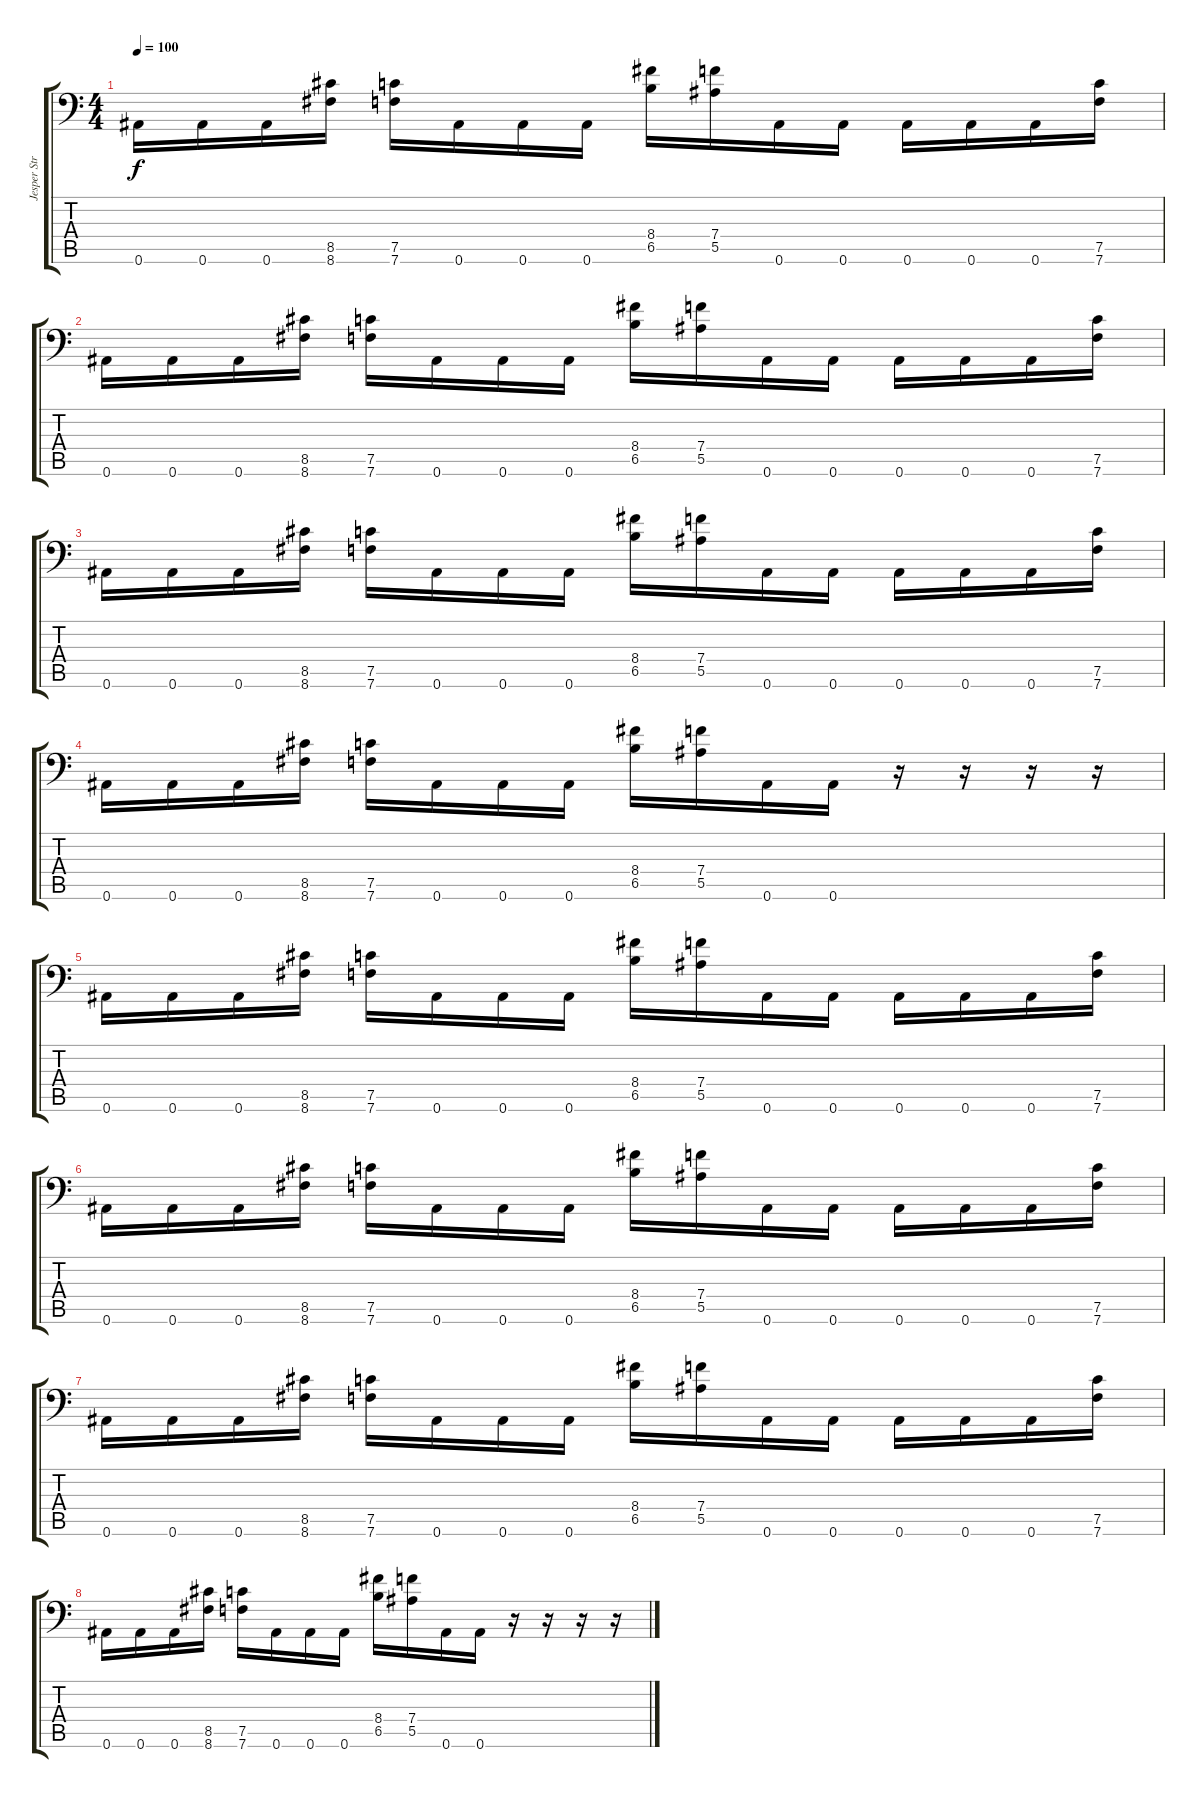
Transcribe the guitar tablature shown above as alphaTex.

\track ("Jesper Stromblad" "Jesper Str") {instrument distortionguitar}
\staff {score tabs}
\tuning (C4 G3 Eb3 Bb2 F2 Bb1) {hide}
\ts (4 4)
\tempo 100
\clef f4
\ks c
0.6.16{dy f instrument distortionguitar} 0.6.16 0.6.16 (8.5 8.6).16 (7.5 7.6).16 0.6.16 0.6.16 0.6.16 (8.4 6.5).16 (7.4 5.5).16 0.6.16 0.6.16 0.6.16 0.6.16 0.6.16 (7.5 7.6).16 |
0.6.16 0.6.16 0.6.16 (8.5 8.6).16 (7.5 7.6).16 0.6.16 0.6.16 0.6.16 (8.4 6.5).16 (7.4 5.5).16 0.6.16 0.6.16 0.6.16 0.6.16 0.6.16 (7.5 7.6).16 |
0.6.16 0.6.16 0.6.16 (8.5 8.6).16 (7.5 7.6).16 0.6.16 0.6.16 0.6.16 (8.4 6.5).16 (7.4 5.5).16 0.6.16 0.6.16 0.6.16 0.6.16 0.6.16 (7.5 7.6).16 |
0.6.16 0.6.16 0.6.16 (8.5 8.6).16 (7.5 7.6).16 0.6.16 0.6.16 0.6.16 (8.4 6.5).16 (7.4 5.5).16 0.6.16 0.6.16 r.16 r.16 r.16 r.16 |
0.6.16 0.6.16 0.6.16 (8.5 8.6).16 (7.5 7.6).16 0.6.16 0.6.16 0.6.16 (8.4 6.5).16 (7.4 5.5).16 0.6.16 0.6.16 0.6.16 0.6.16 0.6.16 (7.5 7.6).16 |
0.6.16 0.6.16 0.6.16 (8.5 8.6).16 (7.5 7.6).16 0.6.16 0.6.16 0.6.16 (8.4 6.5).16 (7.4 5.5).16 0.6.16 0.6.16 0.6.16 0.6.16 0.6.16 (7.5 7.6).16 |
0.6.16 0.6.16 0.6.16 (8.5 8.6).16 (7.5 7.6).16 0.6.16 0.6.16 0.6.16 (8.4 6.5).16 (7.4 5.5).16 0.6.16 0.6.16 0.6.16 0.6.16 0.6.16 (7.5 7.6).16 |
0.6.16 0.6.16 0.6.16 (8.5 8.6).16 (7.5 7.6).16 0.6.16 0.6.16 0.6.16 (8.4 6.5).16 (7.4 5.5).16 0.6.16 0.6.16 r.16 r.16 r.16 r.16
